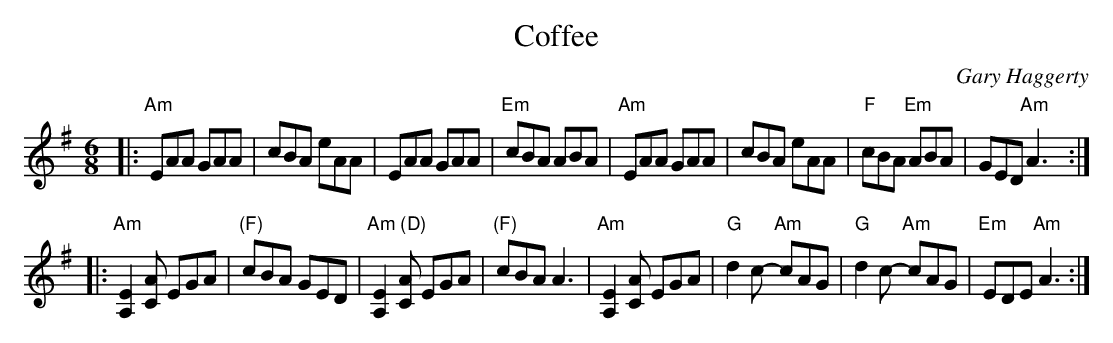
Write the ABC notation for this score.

X:1
T: Coffee
M: 6/8
L: 1/8
C: Gary Haggerty
K: Ador
|:"Am"EAA GAA | cBA eAA | EAA GAA | "Em"cBA ABA \
| "Am"EAA GAA | cBA eAA | "F"cBA "Em"ABA | GED "Am"A3 :|
|:"Am"[E2A,2][AC] EGA | "(F)" cBA GED | "Am (D)"[E2A,2][AC] EGA | "(F)"cBA A3 \
| "Am"[E2A,2][AC] EGA | "G"d2 c- "Am"cAG | "G"d2 c- "Am"cAG | "Em"EDE "Am"A3 :|
